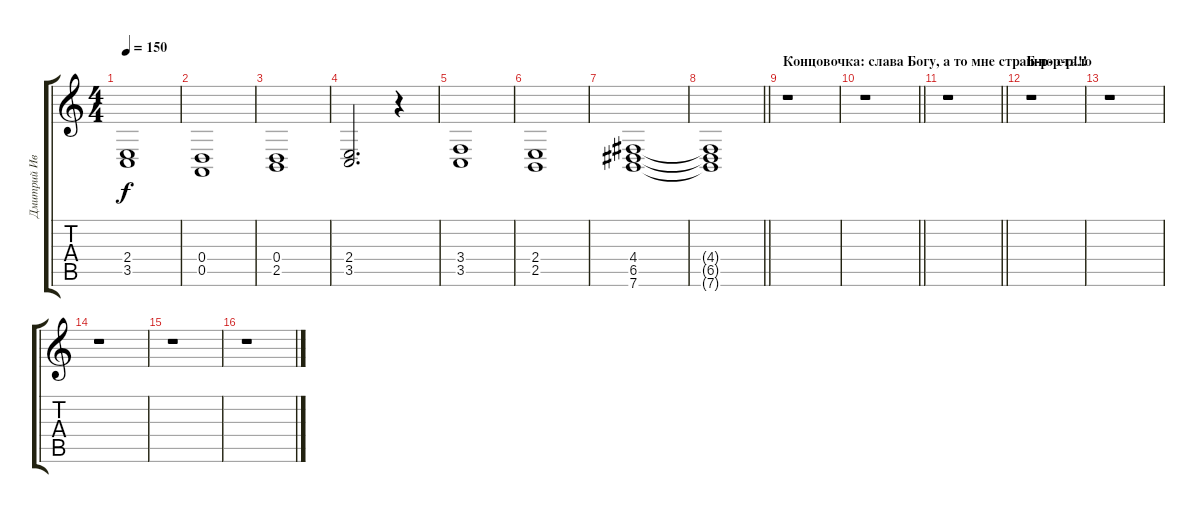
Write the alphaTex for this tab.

\track ("Дмитрий Иванов" "Дмитрий Ив") {instrument stringensemble2}
\staff {score tabs}
\tuning (E4 B3 G3 D3 A2 E2) {hide}
\ts (4 4)
\tempo 150
\clef g2
\ks c
(2.4 3.5).1{dy f} |
(0.4 0.5).1 |
(0.4 2.5).1 |
(2.4 3.5).2{d} r.4 |
(3.4 3.5).1 |
(2.4 2.5).1 |
(4.4 6.5 7.6).1 |
\barLineRight lightlight
(4.4{t} 6.5{t} 7.6{t}).1 |
\section ("" "Концовочка: слава Богу, а то мне страшно стало")
r.1 |
\barLineRight lightlight
r.1 |
\section ("" "")
\barLineRight lightlight
r.1 |
\section ("" "Б-р-р-р!!!")
r.1 |
r.1 |
r.1 |
r.1 |
r.1
